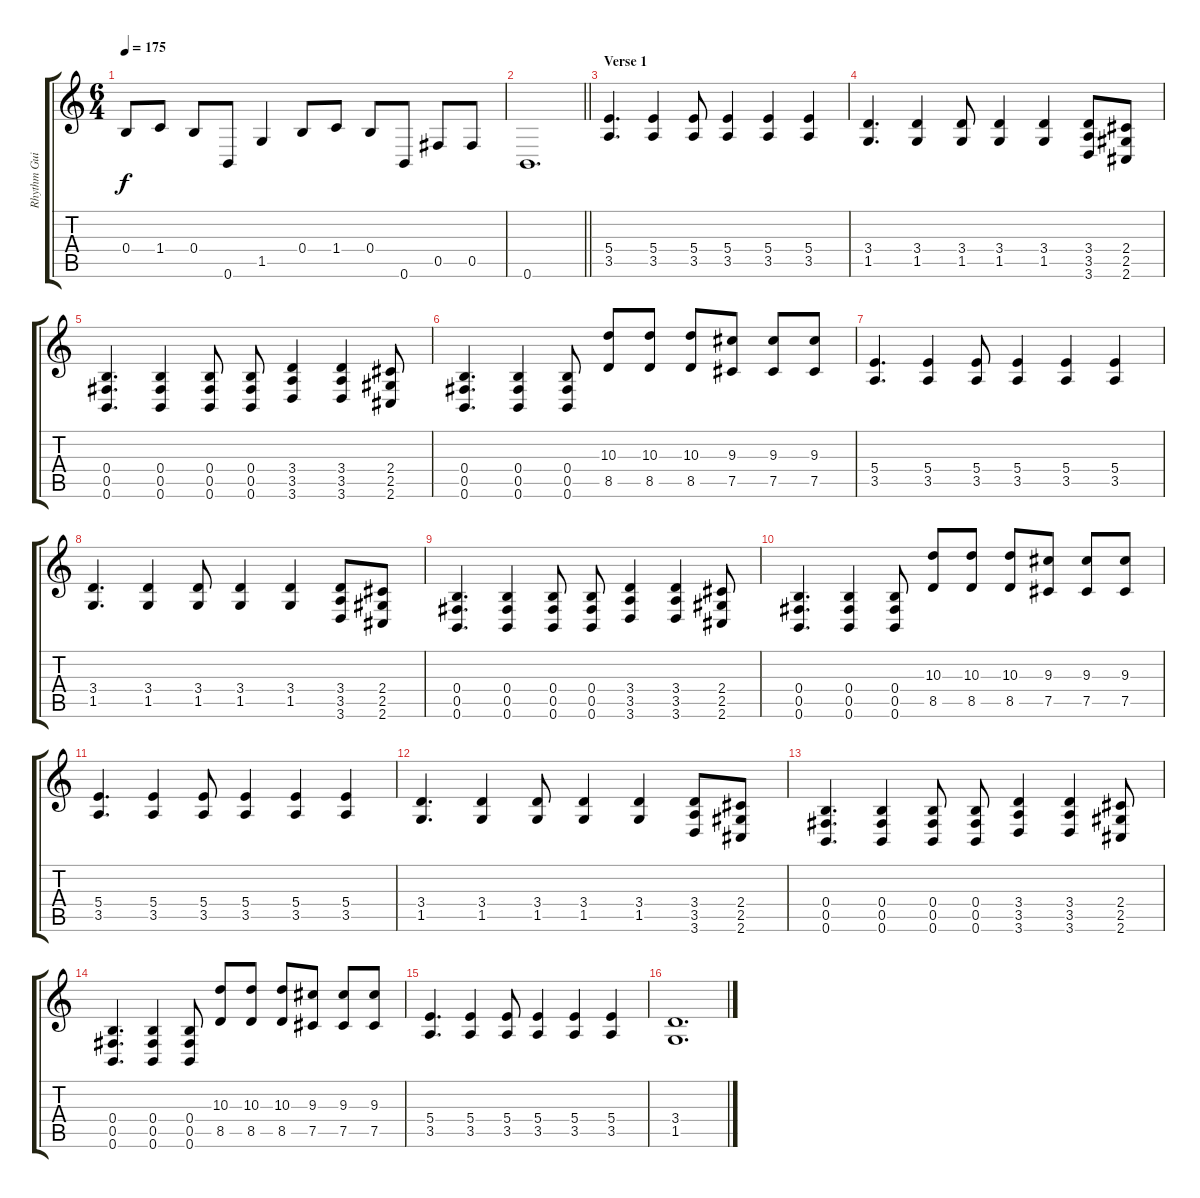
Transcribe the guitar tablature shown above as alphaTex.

\track ("Rhythm Guitar (Friedman)" "Rhythm Gui") {instrument distortionguitar}
\staff {score tabs}
\tuning (Db4 Ab3 E3 B2 Gb2 B1) {hide}
\ts (6 4)
\tempo 175
\clef g2
\ks c
0.4.8{dy f} 1.4.8 0.4.8 0.6.8 1.5.4 0.4.8 1.4.8 0.4.8 0.6.8 0.5.8 0.5.8 |
\barLineRight lightlight
0.6.1{d} |
\section ("" "Verse 1")
(5.4 3.5).4{d} (5.4 3.5).4 (5.4 3.5).8 (5.4 3.5).4 (5.4 3.5).4 (5.4 3.5).4 |
(3.4 1.5).4{d} (3.4 1.5).4 (3.4 1.5).8 (3.4 1.5).4 (3.4 1.5).4 (3.4 3.5 3.6).8 (2.4 2.5 2.6).8 |
(0.4 0.5 0.6).4{d} (0.4 0.5 0.6).4 (0.4 0.5 0.6).8 (0.4 0.5 0.6).8 (3.4 3.5 3.6).4 (3.4 3.5 3.6).4 (2.4 2.5 2.6).8 |
(0.4 0.5 0.6).4{d} (0.4 0.5 0.6).4 (0.4 0.5 0.6).8 (10.3 8.5).8 (10.3 8.5).8 (10.3 8.5).8 (9.3 7.5).8 (9.3 7.5).8 (9.3 7.5).8 |
(5.4 3.5).4{d} (5.4 3.5).4 (5.4 3.5).8 (5.4 3.5).4 (5.4 3.5).4 (5.4 3.5).4 |
(3.4 1.5).4{d} (3.4 1.5).4 (3.4 1.5).8 (3.4 1.5).4 (3.4 1.5).4 (3.4 3.5 3.6).8 (2.4 2.5 2.6).8 |
(0.4 0.5 0.6).4{d} (0.4 0.5 0.6).4 (0.4 0.5 0.6).8 (0.4 0.5 0.6).8 (3.4 3.5 3.6).4 (3.4 3.5 3.6).4 (2.4 2.5 2.6).8 |
(0.4 0.5 0.6).4{d} (0.4 0.5 0.6).4 (0.4 0.5 0.6).8 (10.3 8.5).8 (10.3 8.5).8 (10.3 8.5).8 (9.3 7.5).8 (9.3 7.5).8 (9.3 7.5).8 |
(5.4 3.5).4{d} (5.4 3.5).4 (5.4 3.5).8 (5.4 3.5).4 (5.4 3.5).4 (5.4 3.5).4 |
(3.4 1.5).4{d} (3.4 1.5).4 (3.4 1.5).8 (3.4 1.5).4 (3.4 1.5).4 (3.4 3.5 3.6).8 (2.4 2.5 2.6).8 |
(0.4 0.5 0.6).4{d} (0.4 0.5 0.6).4 (0.4 0.5 0.6).8 (0.4 0.5 0.6).8 (3.4 3.5 3.6).4 (3.4 3.5 3.6).4 (2.4 2.5 2.6).8 |
(0.4 0.5 0.6).4{d} (0.4 0.5 0.6).4 (0.4 0.5 0.6).8 (10.3 8.5).8 (10.3 8.5).8 (10.3 8.5).8 (9.3 7.5).8 (9.3 7.5).8 (9.3 7.5).8 |
(5.4 3.5).4{d} (5.4 3.5).4 (5.4 3.5).8 (5.4 3.5).4 (5.4 3.5).4 (5.4 3.5).4 |
(3.4 1.5).1{d}
